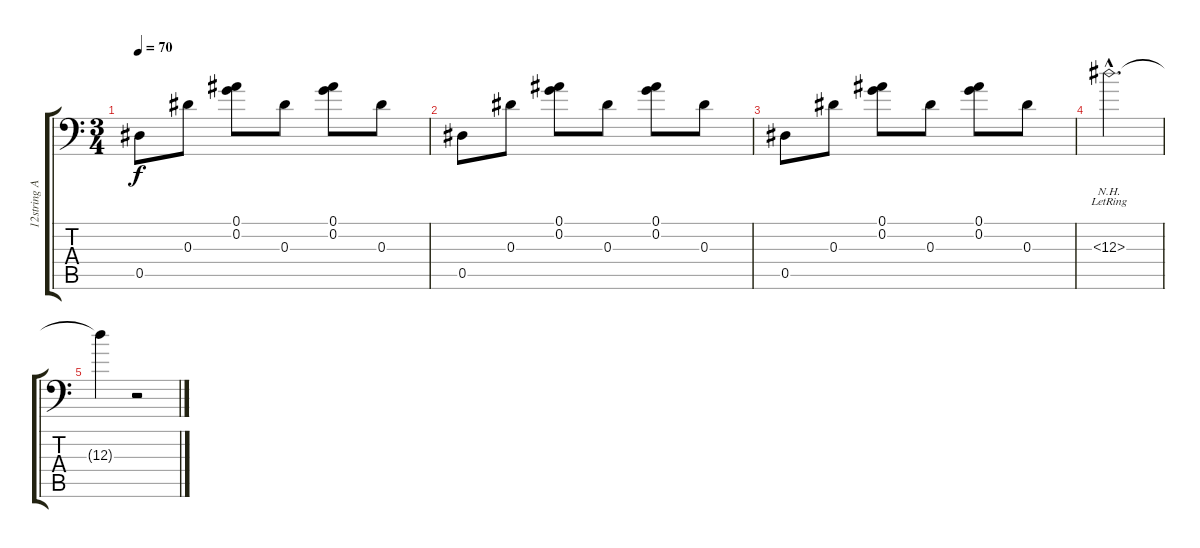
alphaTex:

\track ("12string Acoustic" "12string A") {instrument acousticguitarsteel}
\staff {score tabs}
\tuning (Bb3 G3 Eb3 Bb2 Eb2 Bb1) {hide}
\ts (3 4)
\tempo 70
\clef f4
\ks c
0.5.8{dy f} 0.3.8 (0.1 0.2).8 0.3.8 (0.1 0.2).8 0.3.8 |
0.5.8 0.3.8 (0.1 0.2).8 0.3.8 (0.1 0.2).8 0.3.8 |
0.5.8 0.3.8 (0.1 0.2).8 0.3.8 (0.1 0.2).8 0.3.8 |
12.3{nh hac lr}.2{d} |
12.3{t}.4 r.2
